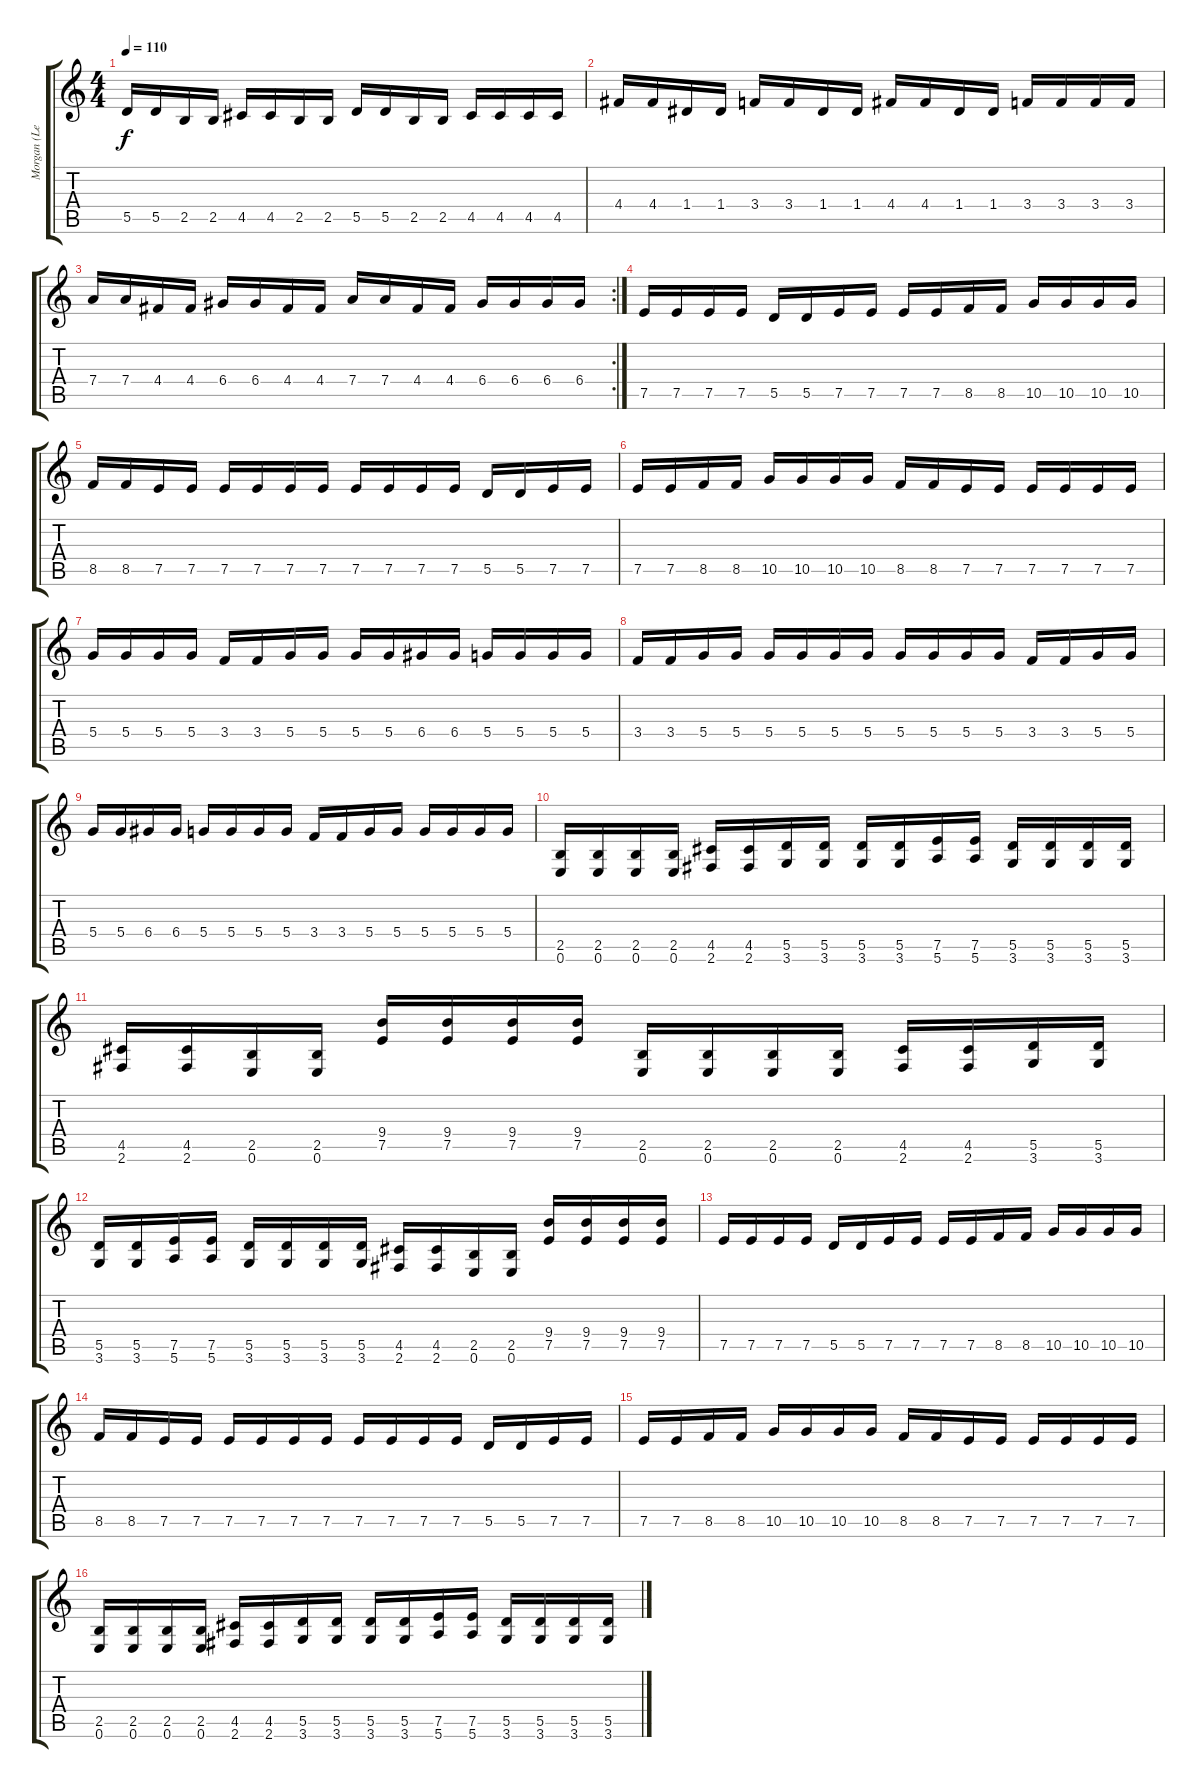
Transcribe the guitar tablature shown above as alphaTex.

\track ("Morgan (Lead)" "Morgan (Le") {instrument distortionguitar}
\staff {score tabs}
\tuning (E4 B3 G3 D3 A2 E2) {hide}
\ts (4 4)
\tempo 110
\clef g2
\ks c
5.5.16{dy f} 5.5.16 2.5.16 2.5.16 4.5.16 4.5.16 2.5.16 2.5.16 5.5.16 5.5.16 2.5.16 2.5.16 4.5.16 4.5.16 4.5.16 4.5.16 |
4.4.16 4.4.16 1.4.16 1.4.16 3.4.16 3.4.16 1.4.16 1.4.16 4.4.16 4.4.16 1.4.16 1.4.16 3.4.16 3.4.16 3.4.16 3.4.16 |
\rc 2
7.4.16 7.4.16 4.4.16 4.4.16 6.4.16 6.4.16 4.4.16 4.4.16 7.4.16 7.4.16 4.4.16 4.4.16 6.4.16 6.4.16 6.4.16 6.4.16 |
7.5.16 7.5.16 7.5.16 7.5.16 5.5.16 5.5.16 7.5.16 7.5.16 7.5.16 7.5.16 8.5.16 8.5.16 10.5.16 10.5.16 10.5.16 10.5.16 |
8.5.16 8.5.16 7.5.16 7.5.16 7.5.16 7.5.16 7.5.16 7.5.16 7.5.16 7.5.16 7.5.16 7.5.16 5.5.16 5.5.16 7.5.16 7.5.16 |
7.5.16 7.5.16 8.5.16 8.5.16 10.5.16 10.5.16 10.5.16 10.5.16 8.5.16 8.5.16 7.5.16 7.5.16 7.5.16 7.5.16 7.5.16 7.5.16 |
5.4.16 5.4.16 5.4.16 5.4.16 3.4.16 3.4.16 5.4.16 5.4.16 5.4.16 5.4.16 6.4.16 6.4.16 5.4.16 5.4.16 5.4.16 5.4.16 |
3.4.16 3.4.16 5.4.16 5.4.16 5.4.16 5.4.16 5.4.16 5.4.16 5.4.16 5.4.16 5.4.16 5.4.16 3.4.16 3.4.16 5.4.16 5.4.16 |
5.4.16 5.4.16 6.4.16 6.4.16 5.4.16 5.4.16 5.4.16 5.4.16 3.4.16 3.4.16 5.4.16 5.4.16 5.4.16 5.4.16 5.4.16 5.4.16 |
(2.5 0.6).16 (2.5 0.6).16 (2.5 0.6).16 (2.5 0.6).16 (4.5 2.6).16 (4.5 2.6).16 (5.5 3.6).16 (5.5 3.6).16 (5.5 3.6).16 (5.5 3.6).16 (7.5 5.6).16 (7.5 5.6).16 (5.5 3.6).16 (5.5 3.6).16 (5.5 3.6).16 (5.5 3.6).16 |
(4.5 2.6).16 (4.5 2.6).16 (2.5 0.6).16 (2.5 0.6).16 (9.4 7.5).16 (9.4 7.5).16 (9.4 7.5).16 (9.4 7.5).16 (2.5 0.6).16 (2.5 0.6).16 (2.5 0.6).16 (2.5 0.6).16 (4.5 2.6).16 (4.5 2.6).16 (5.5 3.6).16 (5.5 3.6).16 |
(5.5 3.6).16 (5.5 3.6).16 (7.5 5.6).16 (7.5 5.6).16 (5.5 3.6).16 (5.5 3.6).16 (5.5 3.6).16 (5.5 3.6).16 (4.5 2.6).16 (4.5 2.6).16 (2.5 0.6).16 (2.5 0.6).16 (9.4 7.5).16 (9.4 7.5).16 (9.4 7.5).16 (9.4 7.5).16 |
7.5.16 7.5.16 7.5.16 7.5.16 5.5.16 5.5.16 7.5.16 7.5.16 7.5.16 7.5.16 8.5.16 8.5.16 10.5.16 10.5.16 10.5.16 10.5.16 |
8.5.16 8.5.16 7.5.16 7.5.16 7.5.16 7.5.16 7.5.16 7.5.16 7.5.16 7.5.16 7.5.16 7.5.16 5.5.16 5.5.16 7.5.16 7.5.16 |
7.5.16 7.5.16 8.5.16 8.5.16 10.5.16 10.5.16 10.5.16 10.5.16 8.5.16 8.5.16 7.5.16 7.5.16 7.5.16 7.5.16 7.5.16 7.5.16 |
(2.5 0.6).16 (2.5 0.6).16 (2.5 0.6).16 (2.5 0.6).16 (4.5 2.6).16 (4.5 2.6).16 (5.5 3.6).16 (5.5 3.6).16 (5.5 3.6).16 (5.5 3.6).16 (7.5 5.6).16 (7.5 5.6).16 (5.5 3.6).16 (5.5 3.6).16 (5.5 3.6).16 (5.5 3.6).16
